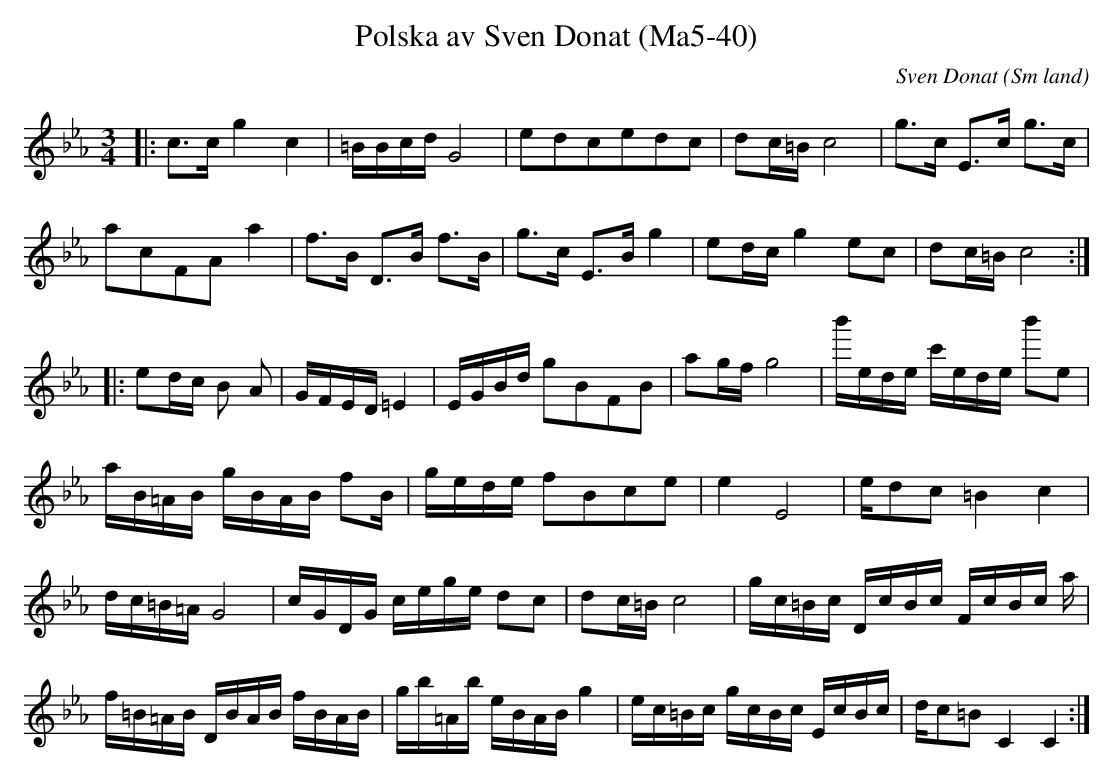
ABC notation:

X:1
T:Polska av Sven Donat (Ma5-40)
C:Sven Donat
O:Sm land
M:3/4
L:1/16
K:Cm
|: c2>c2 g4 c4 | =BBcd G8 | e2d2c2e2d2c2 | d2c=B c8 | g2>c2 E2>c2 g2>c2 | a2c2F2A2 a4 | f2>B2 D2>B2 f2>B2 | g2>c2 E2>B2 g4 | e2dc g4 e2c2 | d2c=B c8 :| |: e2dc B2 A2 | GFED =E4 | EGBd g2B2F2B2 | a2gf g8 | b'ede c'ede b'2e2 | aB=AB gBAB f2B | gede f2B2c2e2 | e4 E8 | ed2c2 =B4 c4 | dc=B=A G8 | cGDG cege d2c2 | d2c=B c8 | gc=Bc DcBc FcBc a¢4 | f=B=AB DBAB fBAB | gb=Ab eBAB g4 | ec=Bc gcBc EcBc | dc2=B2 C4 C4 :|
